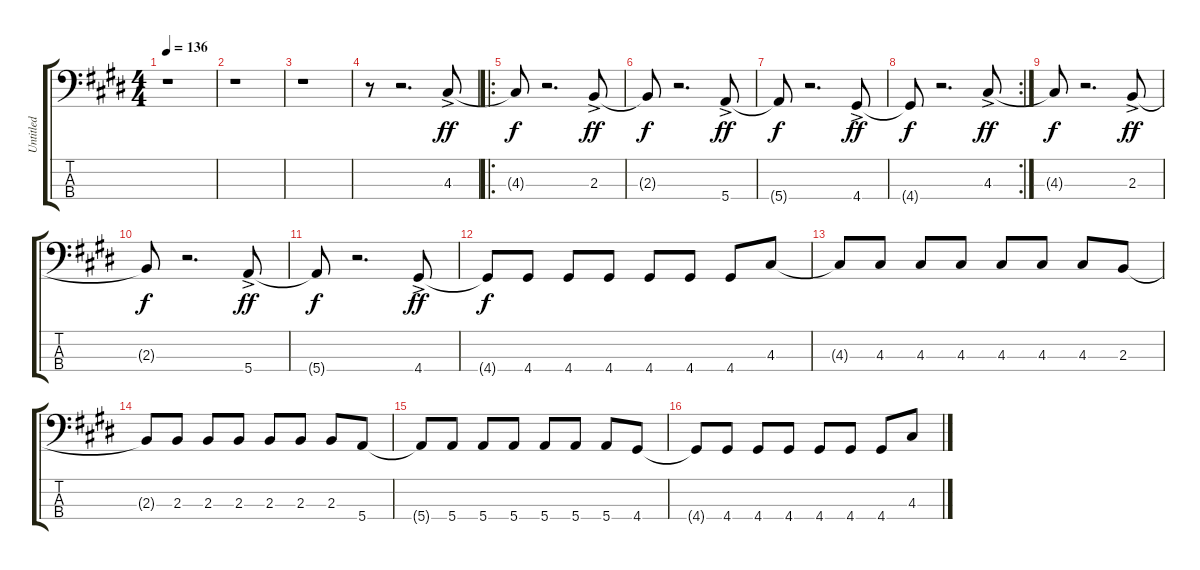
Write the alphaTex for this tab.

\track ("Untitled" "Untitled") {instrument electricbassfinger}
\staff {score tabs}
\tuning (G2 D2 A1 E1) {hide}
\ts (4 4)
\tempo 136
\clef f4
\ks e
r.1{dy ff instrument electricbassfinger} |
r.1 |
r.1 |
\ks c#minor
r.8 r.2{d} 4.3{ac}.8 |
\ro
4.3{t}.8{dy f} r.2{d} 2.3{ac}.8{dy ff} |
2.3{t}.8{dy f} r.2{d} 5.4{ac}.8{dy ff} |
5.4{t}.8{dy f} r.2{d} 4.4{ac}.8{dy ff} |
\rc 2
4.4{t}.8{dy f} r.2{d} 4.3{ac}.8{dy ff} |
4.3{t}.8{dy f} r.2{d} 2.3{ac}.8{dy ff} |
2.3{t}.8{dy f} r.2{d} 5.4{ac}.8{dy ff} |
5.4{t}.8{dy f} r.2{d} 4.4{ac}.8{dy ff} |
4.4{t}.8{dy f} 4.4.8 4.4.8 4.4.8 4.4.8 4.4.8 4.4.8 4.3.8 |
4.3{t}.8 4.3.8 4.3.8 4.3.8 4.3.8 4.3.8 4.3.8 2.3.8 |
2.3{t}.8 2.3.8 2.3.8 2.3.8 2.3.8 2.3.8 2.3.8 5.4.8 |
5.4{t}.8 5.4.8 5.4.8 5.4.8 5.4.8 5.4.8 5.4.8 4.4.8 |
4.4{t}.8 4.4.8 4.4.8 4.4.8 4.4.8 4.4.8 4.4.8 4.3.8
